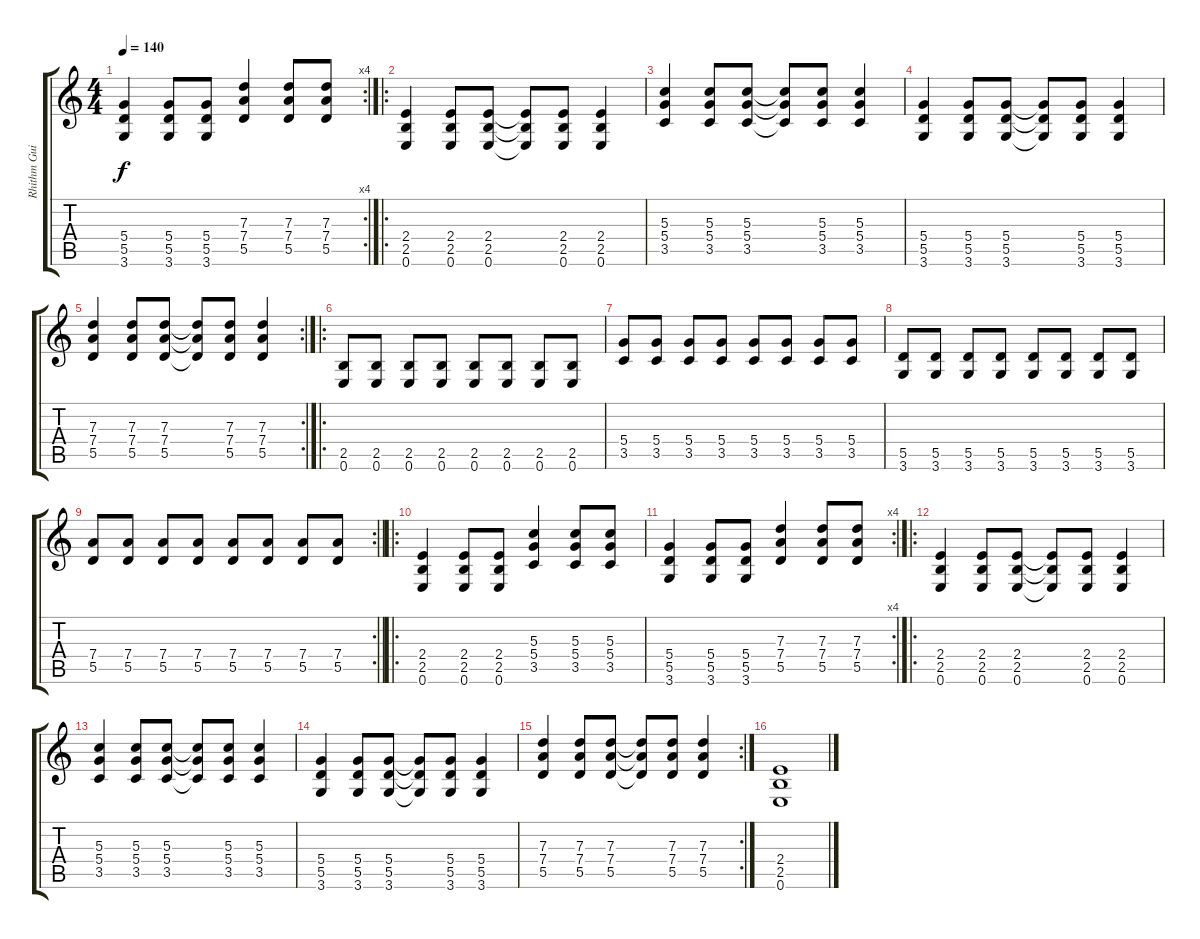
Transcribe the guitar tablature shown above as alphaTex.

\track ("Rhithm Guitar" "Rhithm Gui") {instrument distortionguitar}
\staff {score tabs}
\tuning (E4 B3 G3 D3 A2 E2) {hide}
\rc 4
\ts (4 4)
\tempo 140
\clef g2
\ks c
(5.4 5.5 3.6).4{dy f} (5.4 5.5 3.6).8 (5.4 5.5 3.6).8 (7.3 7.4 5.5).4 (7.3 7.4 5.5).8 (7.3 7.4 5.5).8 |
\ro
(2.4 2.5 0.6).4 (2.4 2.5 0.6).8 (2.4 2.5 0.6).8 (2.4{t} 2.5{t} 0.6{t}).8 (2.4 2.5 0.6).8 (2.4 2.5 0.6).4 |
(5.3 5.4 3.5).4 (5.3 5.4 3.5).8 (5.3 5.4 3.5).8 (5.3{t} 5.4{t} 3.5{t}).8 (5.3 5.4 3.5).8 (5.3 5.4 3.5).4 |
(5.4 5.5 3.6).4 (5.4 5.5 3.6).8 (5.4 5.5 3.6).8 (5.4{t} 5.5{t} 3.6{t}).8 (5.4 5.5 3.6).8 (5.4 5.5 3.6).4 |
\rc 2
(7.3 7.4 5.5).4 (7.3 7.4 5.5).8 (7.3 7.4 5.5).8 (7.3{t} 7.4{t} 5.5{t}).8 (7.3 7.4 5.5).8 (7.3 7.4 5.5).4 |
\ro
(2.5 0.6).8 (2.5 0.6).8 (2.5 0.6).8 (2.5 0.6).8 (2.5 0.6).8 (2.5 0.6).8 (2.5 0.6).8 (2.5 0.6).8 |
(5.4 3.5).8 (5.4 3.5).8 (5.4 3.5).8 (5.4 3.5).8 (5.4 3.5).8 (5.4 3.5).8 (5.4 3.5).8 (5.4 3.5).8 |
(5.5 3.6).8 (5.5 3.6).8 (5.5 3.6).8 (5.5 3.6).8 (5.5 3.6).8 (5.5 3.6).8 (5.5 3.6).8 (5.5 3.6).8 |
\rc 2
\barLineRight lightlight
(7.4 5.5).8 (7.4 5.5).8 (7.4 5.5).8 (7.4 5.5).8 (7.4 5.5).8 (7.4 5.5).8 (7.4 5.5).8 (7.4 5.5).8 |
\ro
(2.4 2.5 0.6).4 (2.4 2.5 0.6).8 (2.4 2.5 0.6).8 (5.3 5.4 3.5).4 (5.3 5.4 3.5).8 (5.3 5.4 3.5).8 |
\rc 4
(5.4 5.5 3.6).4 (5.4 5.5 3.6).8 (5.4 5.5 3.6).8 (7.3 7.4 5.5).4 (7.3 7.4 5.5).8 (7.3 7.4 5.5).8 |
\ro
(2.4 2.5 0.6).4 (2.4 2.5 0.6).8 (2.4 2.5 0.6).8 (2.4{t} 2.5{t} 0.6{t}).8 (2.4 2.5 0.6).8 (2.4 2.5 0.6).4 |
(5.3 5.4 3.5).4 (5.3 5.4 3.5).8 (5.3 5.4 3.5).8 (5.3{t} 5.4{t} 3.5{t}).8 (5.3 5.4 3.5).8 (5.3 5.4 3.5).4 |
(5.4 5.5 3.6).4 (5.4 5.5 3.6).8 (5.4 5.5 3.6).8 (5.4{t} 5.5{t} 3.6{t}).8 (5.4 5.5 3.6).8 (5.4 5.5 3.6).4 |
\rc 2
(7.3 7.4 5.5).4 (7.3 7.4 5.5).8 (7.3 7.4 5.5).8 (7.3{t} 7.4{t} 5.5{t}).8 (7.3 7.4 5.5).8 (7.3 7.4 5.5).4 |
(2.4 2.5 0.6).1
